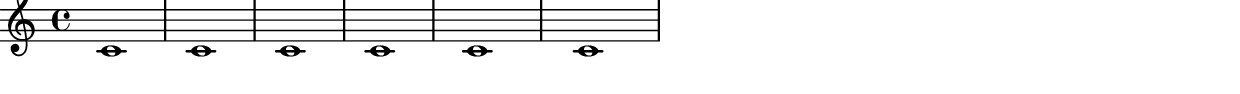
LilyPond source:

%% Generated by lilypond-book
%% Options: [exampleindent=10.16\mm,indent=0\mm,line-width=160\mm,paper-height=845.047\pt,paper-width=597.508\pt,papersize='(cons (* 597.508 pt) (* 845.047 pt))]
\include "lilypond-book-preamble.ly"


% ****************************************************************
% Start cut-&-pastable-section
% ****************************************************************

#(ly:set-option 'eps-box-padding 3.000000)



\paper {
  #(set-paper-size '(cons (* 597.508 pt) (* 845.047 pt)))
  indent = 0\mm
  line-width = 160\mm
  % offset the left padding, also add 1mm as lilypond creates cropped
  % images with a little space on the right
  line-width = #(- line-width (* mm  3.000000) (* mm 1))
}

\layout {
  
}




% ****************************************************************
% ly snippet:
% ****************************************************************
\sourcefilename "/lilypond-2.27.0/input/regression/fret-diagrams-dots.ly"
\sourcefileline 0
\version "2.19.8"

\header {
  texidoc="
Dots indicating fingerings can be changed in location,
size, and coloring.
It is possible to parenthesize a single dot.  The color
of the paranthesis may be taken from dot or default.
A possible collision between parathesis and fret-label-
indication can be resolved by an override for
@code{fret-label-horizontal-offset} in @code{fret-diagram-details}.

"
}

\layout { ragged-right = ##t }

<<
  \chords {
    c1 |
    c1 |
    c1 |
    c1 |
    c1 |
    c1
  }

  \new Voice {
    \textLengthOn

     %% C major for guitar,  verbose style
    c'1 ^\markup {
            \fret-diagram-verbose #'((mute 6)
                                     (place-fret 5 3 1)
                                     (place-fret 4 5 2)
                                     (place-fret 3 5 3)
                                     (place-fret 2 5 4)
                                     (place-fret 1 3 1)
                                     (barre 5 1 3))}

     %% C major for guitar, verbose style
    \override TextScript.fret-diagram-details.dot-radius = #0.3
    c' ^\markup {
            \fret-diagram-verbose #'((mute 6)
                                     (place-fret 5 3 1)
                                     (place-fret 4 5 2)
                                     (place-fret 3 5 3)
                                     (place-fret 2 5 4)
                                     (place-fret 1 3 1)
                                     (barre 5 1 3))}

     %% C major for guitar, verbose style
    \revert TextScript.fret-diagram-details.dot-radius
    \once \override TextScript.fret-diagram-details.dot-color = #'white
    c' ^\markup {
            \fret-diagram-verbose #'((mute 6)
                                     (place-fret 5 3 1)
                                     (place-fret 4 5 2)
                                     (place-fret 3 5 3)
                                     (place-fret 2 5 4)
                                     (place-fret 1 3 1)
                                     (barre 5 1 3))}

     %% C major for guitar,  verbose style
    \once \override TextScript.fret-diagram-details.dot-position = #0.5
    c'1 ^\markup {
            \fret-diagram-verbose #'((mute 6)
                                     (place-fret 5 3 1)
                                     (place-fret 4 5 2)
                                     (place-fret 3 5 3)
                                     (place-fret 2 5 4)
                                     (place-fret 1 3 1)
                                     (barre 5 1 3))}

     %% C major for guitar,  verbose style
    \once \override TextScript.size = #1.4
    c'1 ^\markup {
            \fret-diagram-verbose #'((mute 6)
                                     (place-fret 5 3 1 blue)
                                     (place-fret 4 5 2 red parenthesized)
                                     (place-fret 3 5 3)
                                     (place-fret 2 5 4 red)
                                     (place-fret 1 3 1 blue parenthesized)
                                     (barre 5 1 3))}

     %% C major for guitar,  verbose style
     %% larger size and dot-radius
     %% different dot-colors
     %% parenthesizing single dots, with different paren-color
     %% horizontal moving fret-label-indication
    \once \override TextScript.size = #1.5
    \once \override TextScript.fret-diagram-details.dot-radius = #0.4
    \once \override TextScript.fret-diagram-details.fret-label-horizontal-offset = #0.2
    c'1 ^\markup {
            \fret-diagram-verbose
              #'((mute 6)
                 (place-fret 5 3 1 blue)
                 (place-fret 4 5 2 red parenthesized default-paren-color)
                 (place-fret 3 5 3)
                 (place-fret 2 5 4 red)
                 (place-fret 1 3 1 blue parenthesized)
                 (barre 5 1 3))}

 }
>>



% ****************************************************************
% end ly snippet
% ****************************************************************
